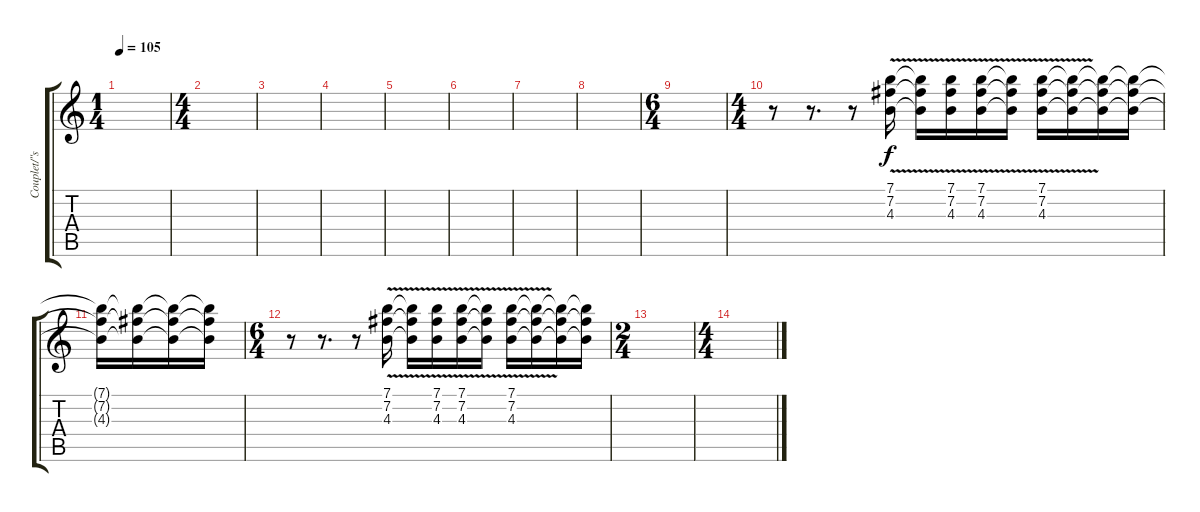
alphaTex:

\track ("Couplet/\"solo de fin\"" "Couplet/\"s") {instrument distortionguitar}
\staff {score tabs}
\tuning (E4 B3 G3 D3 A2 E2) {hide}
\ts (1 4)
\tempo 105
\clef g2
\ks c
|
\ts (4 4)
|
|
|
|
|
|
|
\ts (6 4)
|
\ts (4 4)
r.8 r.8{d} r.8 (7.1{v} 7.2 4.3{v}).16{balance 4} (7.1{t} 7.2{t} 4.3{t}).16 (7.1{v} 7.2{v} 4.3{v}).16{balance 11} (7.1{v} 7.2{v} 4.3{v}).16{balance 3} (7.1{t} 7.2{t} 4.3{t}).16 (7.1{v} 7.2{v} 4.3{v}).16{balance 12} (7.1{t} 7.2{t} 4.3{t}).16{balance 5} (7.1{t} 7.2{t} 4.3{t}).16 (7.1{t} 7.2{t} 4.3{t}).16{balance 11} |
(7.1{t} 7.2{t} 4.3{t}).16 (7.1{t} 7.2{t} 4.3{t}).16{balance 5} (7.1{t} 7.2{t} 4.3{t}).16{balance 8} (7.1{t} 7.2{t} 4.3{t}).16 |
\ts (6 4)
r.8 r.8{d} r.8 (7.1{v} 7.2 4.3{v}).16{balance 4} (7.1{t} 7.2{t} 4.3{t}).16 (7.1{v} 7.2{v} 4.3{v}).16{balance 11} (7.1{v} 7.2{v} 4.3{v}).16{balance 3} (7.1{t} 7.2{t} 4.3{t}).16 (7.1{v} 7.2{v} 4.3{v}).16{balance 12} (7.1{t} 7.2{t} 4.3{t}).16{balance 5} (7.1{t} 7.2{t} 4.3{t}).16 (7.1{t} 7.2{t} 4.3{t}).16{balance 11} |
\ts (2 4)
|
\ts (4 4)
